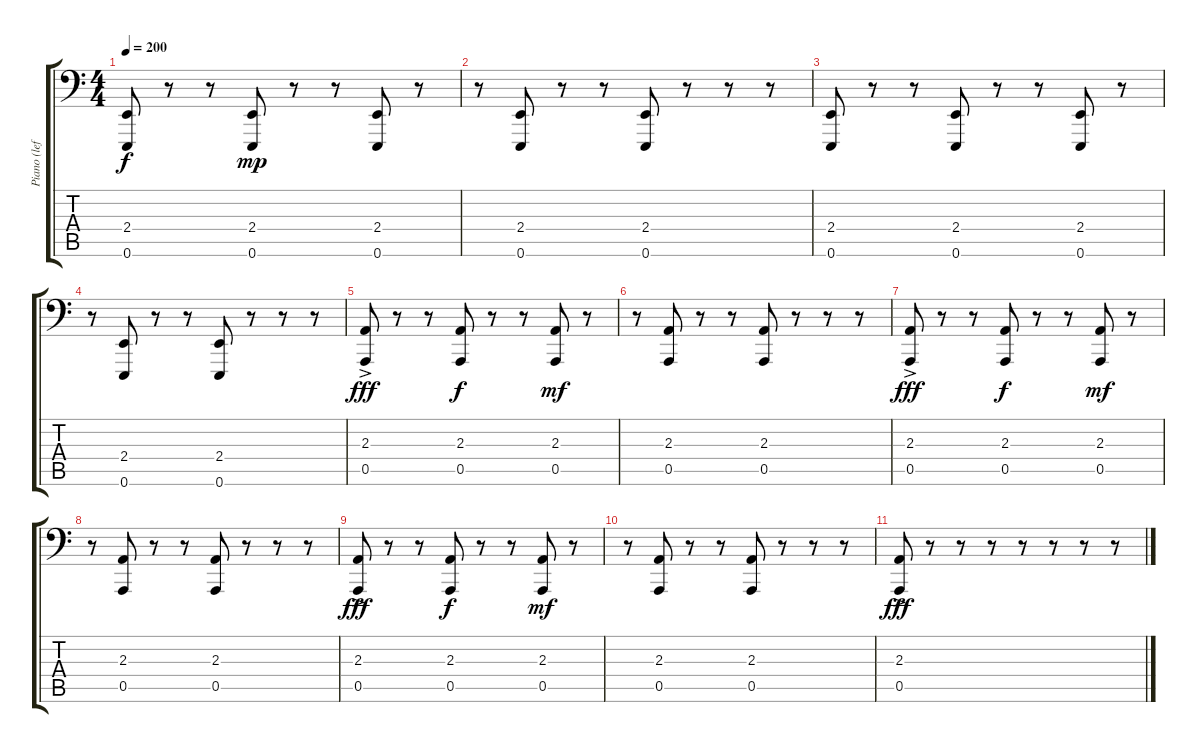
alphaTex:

\track ("Piano (left hand)" "Piano (lef") {instrument acousticgrandpiano}
\staff {score tabs}
\tuning (E3 B2 G2 D2 A1 E1) {hide}
\ts (4 4)
\tempo 200
\clef f4
\ks c
(2.4 0.6).8{dy f} r.8 r.8 (2.4 0.6).8{dy mp} r.8 r.8 (2.4 0.6).8 r.8 |
r.8 (2.4 0.6).8 r.8 r.8 (2.4 0.6).8 r.8 r.8 r.8 |
(2.4 0.6).8 r.8 r.8 (2.4 0.6).8 r.8 r.8 (2.4 0.6).8 r.8 |
r.8 (2.4 0.6).8 r.8 r.8 (2.4 0.6).8 r.8 r.8 r.8 |
(2.3{ac} 0.5{ac}).8{dy fff} r.8 r.8 (2.3 0.5).8{dy f} r.8 r.8 (2.3 0.5).8{dy mf} r.8 |
r.8 (2.3 0.5).8 r.8 r.8 (2.3 0.5).8 r.8 r.8 r.8 |
(2.3{ac} 0.5{ac}).8{dy fff} r.8 r.8 (2.3 0.5).8{dy f} r.8 r.8 (2.3 0.5).8{dy mf} r.8 |
r.8 (2.3 0.5).8 r.8 r.8 (2.3 0.5).8 r.8 r.8 r.8 |
(2.3{ac} 0.5{ac}).8{dy fff} r.8 r.8 (2.3 0.5).8{dy f} r.8 r.8 (2.3 0.5).8{dy mf} r.8 |
r.8 (2.3 0.5).8 r.8 r.8 (2.3 0.5).8 r.8 r.8 r.8 |
(2.3{ac} 0.5{ac}).8{dy fff} r.8 r.8 r.8 r.8 r.8 r.8 r.8
